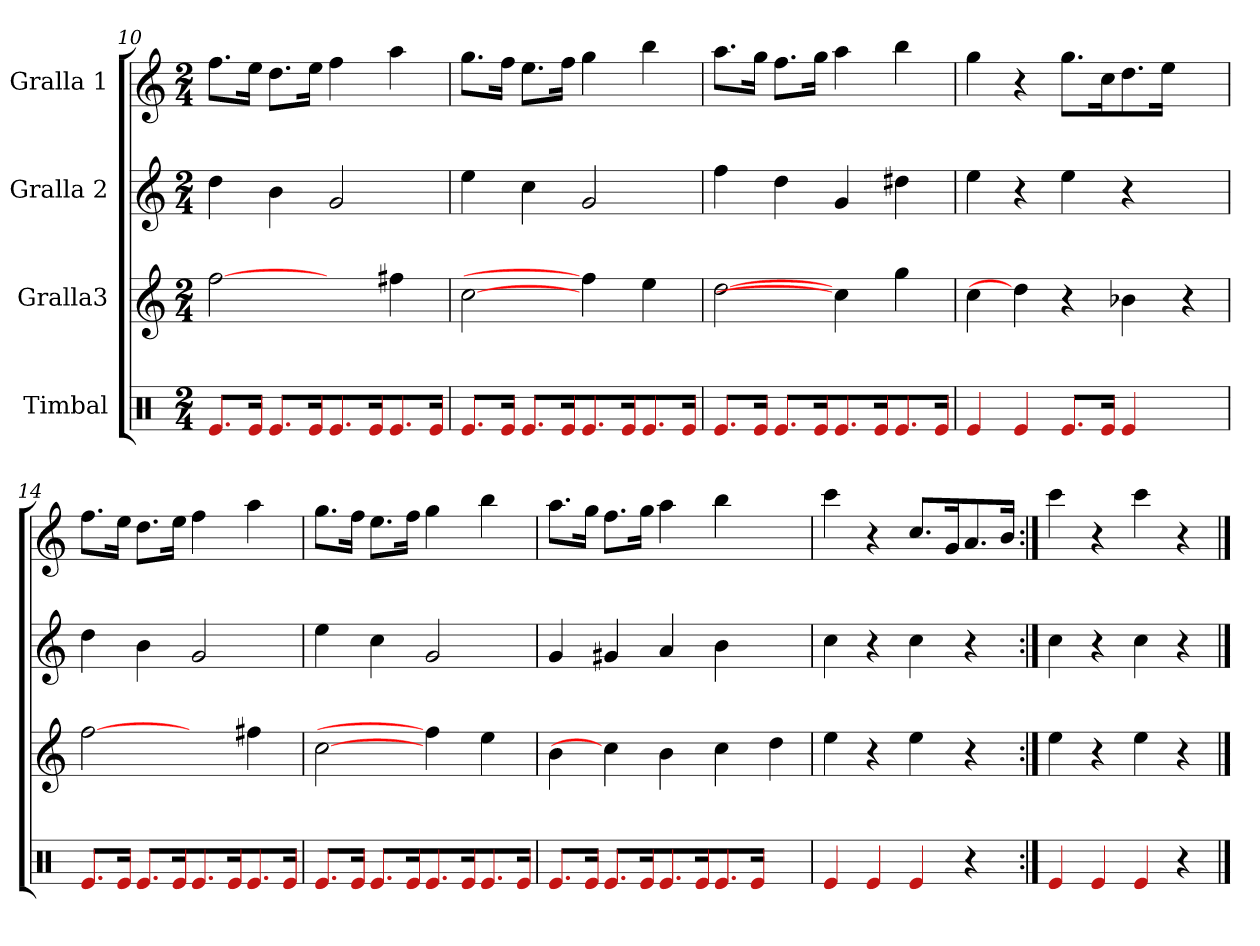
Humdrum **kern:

**kern	**kern	**kern	**kern
*part4	*part3	*part2	*part1
*staff4	*staff3	*staff2	*staff1
*I"Timbal	*I"Gralla3	*I"Gralla 2	*I"Gralla 1
!!LO:LB:g=z
*clefX	*clefG2	*clefG2	*clefG2
*k[]	*k[]	*k[]	*k[]
*M2/4	*M2/4	*M2/4	*M2/4
=10	=10	=10	=10
8.e/L	[2ff\	4dd\	8.ff\L
16e/Jk	.	.	16ee\Jk
8.e/L	.	4b\	8.dd\L
16e/K	.	.	16ee\Jk
8.e/	4ryy	2g/	4ff\
16e/K	.	.	.
8.e/	4ff#X\	.	4aa\
16e/Jk	.	.	.
=11	=11	=11	=11
8.e/L	[2cc\	4ee\	8.gg\L
16e/Jk	.	.	16ff\Jk
8.e/L	.	4cc\	8.ee\L
16e/K	.	.	16ff\Jk
8.e/	4ff\]	2g/	4gg\
16e/K	.	.	.
8.e/	4ee\	.	4bb\
16e/Jk	.	.	.
=12	=12	=12	=12
8.e/L	[2dd\	4ff\	8.aa\L
16e/Jk	.	.	16gg\Jk
8.e/L	.	4dd\	8.ff\L
16e/K	.	.	16gg\Jk
8.e/	4cc\]	4g/	4aa\
16e/K	.	.	.
8.e/	4gg\	4dd#X\	4bb\
16e/Jk	.	.	.
=13	=13	=13	=13
4e/	4cc\	4ee\	4gg\
4e/	4dd\]	4r	4r
8.e/L	4r	4ee\	8.gg\L
16e/Jk	.	.	16cc\K
4e/	4b-X\	4r	8.dd\
.	.	.	16ee\Jk
4ryy	4r	4ryy	4ryy
!!LO:PB:g=z
=14	=14	=14	=14
8.e/L	[2ff\	4dd\	8.ff\L
16e/Jk	.	.	16ee\Jk
8.e/L	.	4b\	8.dd\L
16e/K	.	.	16ee\Jk
8.e/	4ryy	2g/	4ff\
16e/K	.	.	.
8.e/	4ff#X\	.	4aa\
16e/Jk	.	.	.
=15	=15	=15	=15
8.e/L	[2cc\	4ee\	8.gg\L
16e/Jk	.	.	16ff\Jk
8.e/L	.	4cc\	8.ee\L
16e/K	.	.	16ff\Jk
8.e/	4ff\]	2g/	4gg\
16e/K	.	.	.
8.e/	4ee\	.	4bb\
16e/Jk	.	.	.
=16	=16	=16	=16
8.e/L	4b\	4g/	8.aa\L
16e/Jk	.	.	16gg\Jk
8.e/L	4cc\]	4g#X/	8.ff\L
16e/K	.	.	16gg\Jk
8.e/	4b\	4a/	4aa\
16e/K	.	.	.
8.e/	4cc\	4b\	4bb\
16e/Jk	.	.	.
4ryy	4dd\	4ryy	4ryy
=17	=17	=17	=17
4e/	4ee\	4cc\	4ccc\
4e/	4r	4r	4r
4e/	4ee\	4cc\	8.cc/L
.	.	.	16g/K
4r	4r	4r	8.a/
.	.	.	16b/Jk
=18:|!	=18:|!	=18:|!	=18:|!
4e/	4ee\	4cc\	4ccc\
4e/	4r	4r	4r
4e/	4ee\	4cc\	4ccc\
4r	4r	4r	4r
==	==	==	==
*-	*-	*-	*-
